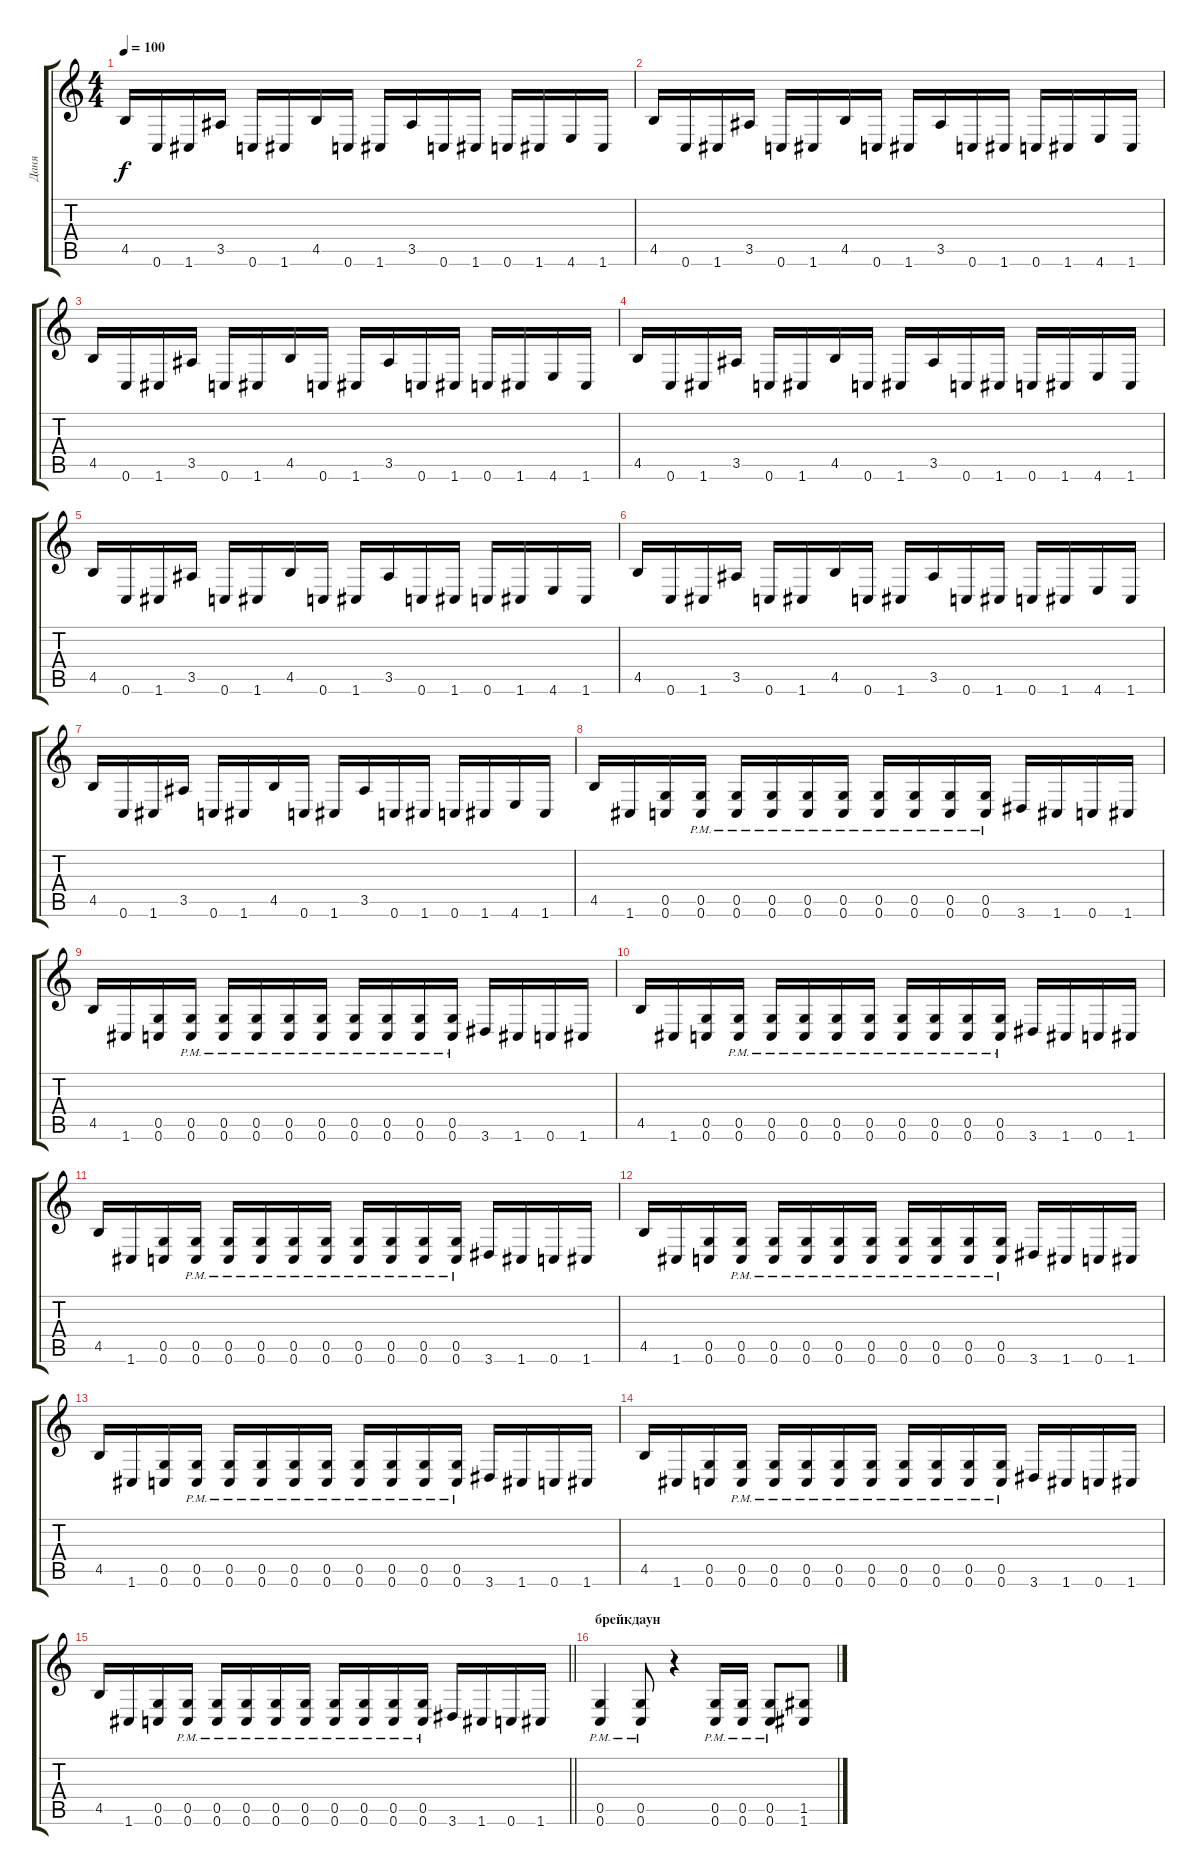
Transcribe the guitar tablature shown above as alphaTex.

\track ("Даня" "Даня") {instrument distortionguitar}
\staff {score tabs}
\tuning (D4 A3 F3 C3 G2 C2) {hide}
\ts (4 4)
\tempo 100
\clef g2
\ks c
4.5.16{dy f} 0.6.16 1.6.16 3.5.16 0.6.16 1.6.16 4.5.16 0.6.16 1.6.16 3.5.16 0.6.16 1.6.16 0.6.16 1.6.16 4.6.16 1.6.16 |
4.5.16 0.6.16 1.6.16 3.5.16 0.6.16 1.6.16 4.5.16 0.6.16 1.6.16 3.5.16 0.6.16 1.6.16 0.6.16 1.6.16 4.6.16 1.6.16 |
4.5.16 0.6.16 1.6.16 3.5.16 0.6.16 1.6.16 4.5.16 0.6.16 1.6.16 3.5.16 0.6.16 1.6.16 0.6.16 1.6.16 4.6.16 1.6.16 |
4.5.16 0.6.16 1.6.16 3.5.16 0.6.16 1.6.16 4.5.16 0.6.16 1.6.16 3.5.16 0.6.16 1.6.16 0.6.16 1.6.16 4.6.16 1.6.16 |
4.5.16 0.6.16 1.6.16 3.5.16 0.6.16 1.6.16 4.5.16 0.6.16 1.6.16 3.5.16 0.6.16 1.6.16 0.6.16 1.6.16 4.6.16 1.6.16 |
4.5.16 0.6.16 1.6.16 3.5.16 0.6.16 1.6.16 4.5.16 0.6.16 1.6.16 3.5.16 0.6.16 1.6.16 0.6.16 1.6.16 4.6.16 1.6.16 |
4.5.16 0.6.16 1.6.16 3.5.16 0.6.16 1.6.16 4.5.16 0.6.16 1.6.16 3.5.16 0.6.16 1.6.16 0.6.16 1.6.16 4.6.16 1.6.16 |
4.5.16 1.6.16 (0.5 0.6).16 (0.5{pm} 0.6{pm}).16 (0.5{pm} 0.6{pm}).16 (0.5{pm} 0.6{pm}).16 (0.5{pm} 0.6{pm}).16 (0.5{pm} 0.6{pm}).16 (0.5{pm} 0.6{pm}).16 (0.5{pm} 0.6{pm}).16 (0.5{pm} 0.6{pm}).16 (0.5{pm} 0.6{pm}).16 3.6.16 1.6.16 0.6.16 1.6.16 |
4.5.16 1.6.16 (0.5 0.6).16 (0.5{pm} 0.6{pm}).16 (0.5{pm} 0.6{pm}).16 (0.5{pm} 0.6{pm}).16 (0.5{pm} 0.6{pm}).16 (0.5{pm} 0.6{pm}).16 (0.5{pm} 0.6{pm}).16 (0.5{pm} 0.6{pm}).16 (0.5{pm} 0.6{pm}).16 (0.5{pm} 0.6{pm}).16 3.6.16 1.6.16 0.6.16 1.6.16 |
4.5.16 1.6.16 (0.5 0.6).16 (0.5{pm} 0.6{pm}).16 (0.5{pm} 0.6{pm}).16 (0.5{pm} 0.6{pm}).16 (0.5{pm} 0.6{pm}).16 (0.5{pm} 0.6{pm}).16 (0.5{pm} 0.6{pm}).16 (0.5{pm} 0.6{pm}).16 (0.5{pm} 0.6{pm}).16 (0.5{pm} 0.6{pm}).16 3.6.16 1.6.16 0.6.16 1.6.16 |
4.5.16 1.6.16 (0.5 0.6).16 (0.5{pm} 0.6{pm}).16 (0.5{pm} 0.6{pm}).16 (0.5{pm} 0.6{pm}).16 (0.5{pm} 0.6{pm}).16 (0.5{pm} 0.6{pm}).16 (0.5{pm} 0.6{pm}).16 (0.5{pm} 0.6{pm}).16 (0.5{pm} 0.6{pm}).16 (0.5{pm} 0.6{pm}).16 3.6.16 1.6.16 0.6.16 1.6.16 |
4.5.16 1.6.16 (0.5 0.6).16 (0.5{pm} 0.6{pm}).16 (0.5{pm} 0.6{pm}).16 (0.5{pm} 0.6{pm}).16 (0.5{pm} 0.6{pm}).16 (0.5{pm} 0.6{pm}).16 (0.5{pm} 0.6{pm}).16 (0.5{pm} 0.6{pm}).16 (0.5{pm} 0.6{pm}).16 (0.5{pm} 0.6{pm}).16 3.6.16 1.6.16 0.6.16 1.6.16 |
4.5.16 1.6.16 (0.5 0.6).16 (0.5{pm} 0.6{pm}).16 (0.5{pm} 0.6{pm}).16 (0.5{pm} 0.6{pm}).16 (0.5{pm} 0.6{pm}).16 (0.5{pm} 0.6{pm}).16 (0.5{pm} 0.6{pm}).16 (0.5{pm} 0.6{pm}).16 (0.5{pm} 0.6{pm}).16 (0.5{pm} 0.6{pm}).16 3.6.16 1.6.16 0.6.16 1.6.16 |
4.5.16 1.6.16 (0.5 0.6).16 (0.5{pm} 0.6{pm}).16 (0.5{pm} 0.6{pm}).16 (0.5{pm} 0.6{pm}).16 (0.5{pm} 0.6{pm}).16 (0.5{pm} 0.6{pm}).16 (0.5{pm} 0.6{pm}).16 (0.5{pm} 0.6{pm}).16 (0.5{pm} 0.6{pm}).16 (0.5{pm} 0.6{pm}).16 3.6.16 1.6.16 0.6.16 1.6.16 |
\barLineRight lightlight
4.5.16 1.6.16 (0.5 0.6).16 (0.5{pm} 0.6{pm}).16 (0.5{pm} 0.6{pm}).16 (0.5{pm} 0.6{pm}).16 (0.5{pm} 0.6{pm}).16 (0.5{pm} 0.6{pm}).16 (0.5{pm} 0.6{pm}).16 (0.5{pm} 0.6{pm}).16 (0.5{pm} 0.6{pm}).16 (0.5{pm} 0.6{pm}).16 3.6.16 1.6.16 0.6.16 1.6.16 |
\section ("" "брейкдаун")
(0.5{pm} 0.6{pm}).4 (0.5{pm} 0.6{pm}).8 r.4 (0.5{pm} 0.6{pm}).16 (0.5{pm} 0.6{pm}).16 (0.5{pm} 0.6{pm}).8 (1.5 1.6).8
